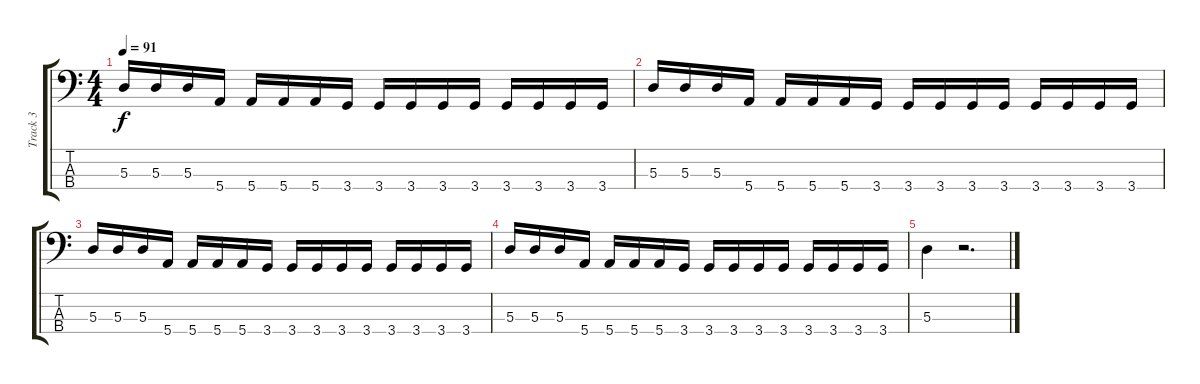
\track ("Track 3" "Track 3") {instrument electricbasspick}
\staff {score tabs}
\tuning (G2 D2 A1 E1) {hide}
\ts (4 4)
\tempo 91
\clef f4
\ks c
5.3.16{dy f} 5.3.16 5.3.16 5.4.16 5.4.16 5.4.16 5.4.16 3.4.16 3.4.16 3.4.16 3.4.16 3.4.16 3.4.16 3.4.16 3.4.16 3.4.16 |
5.3.16 5.3.16 5.3.16 5.4.16 5.4.16 5.4.16 5.4.16 3.4.16 3.4.16 3.4.16 3.4.16 3.4.16 3.4.16 3.4.16 3.4.16 3.4.16 |
5.3.16 5.3.16 5.3.16 5.4.16 5.4.16 5.4.16 5.4.16 3.4.16 3.4.16 3.4.16 3.4.16 3.4.16 3.4.16 3.4.16 3.4.16 3.4.16 |
5.3.16 5.3.16 5.3.16 5.4.16 5.4.16 5.4.16 5.4.16 3.4.16 3.4.16 3.4.16 3.4.16 3.4.16 3.4.16 3.4.16 3.4.16 3.4.16 |
5.3.4 r.2{d}
